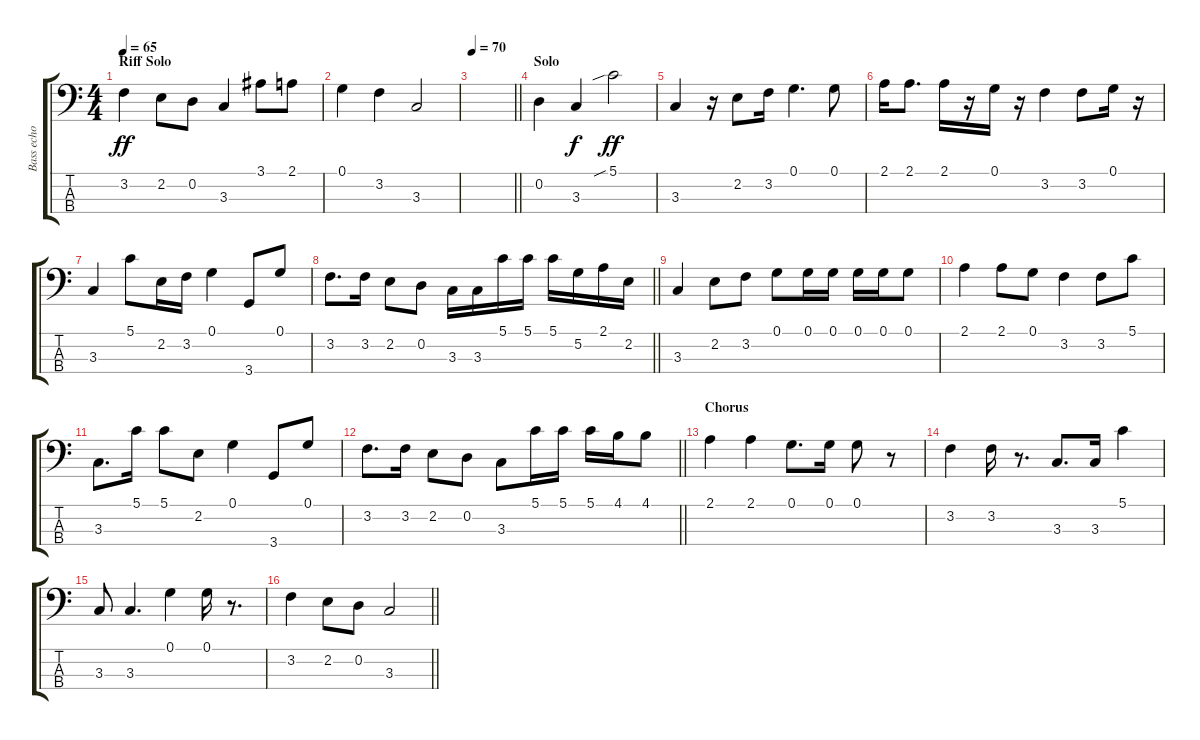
\track ("Bass echo" "Bass echo") {instrument fretlessbass}
\staff {score tabs}
\tuning (G2 D2 A1 E1) {hide}
\ts (4 4)
\section ("" "Riff Solo")
\tempo 65
\clef f4
\ks c
3.2.4{dy ff} 2.2.8 0.2.8 3.3.4 3.1.8 2.1.8 |
0.1.4 3.2.4 3.3.2 |
\tempo 70
\barLineRight lightlight
|
\section ("" "Solo")
0.2.4 3.3.4{dy f} 5.1{sib}.2{dy ff} |
3.3.4 r.16 2.2.8 3.2.16 0.1.4{d} 0.1.8 |
2.1.16 2.1.8{d} 2.1.16 r.16 0.1.16 r.16 3.2.4 3.2.8 0.1.16 r.16 |
3.3.4 5.1.8 2.2.16 3.2.16 0.1.4 3.4.8 0.1.8 |
\barLineRight lightlight
3.2.8{d} 3.2.16 2.2.8 0.2.8 3.3.16 3.3.16 5.1.16 5.1.16 5.1.16 5.2.16 2.1.16 2.2.16 |
3.3.4 2.2.8 3.2.8 0.1.8 0.1.16 0.1.16 0.1.16 0.1.16 0.1.8 |
2.1.4 2.1.8 0.1.8 3.2.4 3.2.8 5.1.8 |
3.3.8{d} 5.1.16 5.1.8 2.2.8 0.1.4 3.4.8 0.1.8 |
\barLineRight lightlight
3.2.8{d} 3.2.16 2.2.8 0.2.8 3.3.8 5.1.16 5.1.16 5.1.16 4.1.16 4.1.8 |
\section ("" "Chorus")
2.1.4 2.1.4 0.1.8{d} 0.1.16 0.1.8 r.8 |
3.2.4 3.2.16 r.8{d} 3.3.8{d} 3.3.16 5.1.4 |
3.3.8 3.3.4{d} 0.1.4 0.1.16 r.8{d} |
\barLineRight lightlight
3.2.4 2.2.8 0.2.8 3.3.2
